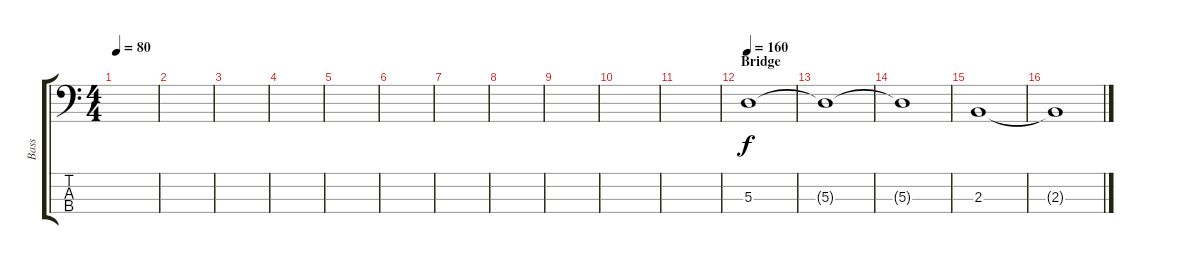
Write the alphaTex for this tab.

\track ("Bass" "Bass") {instrument electricbassfinger}
\staff {score tabs}
\tuning (G2 D2 A1 E1) {hide}
\ts (4 4)
\tempo 80
\clef f4
\ks c
|
|
|
|
|
|
|
|
|
|
|
\section ("" "Bridge")
\tempo 160
5.3.1 |
5.3{t}.1 |
5.3{t}.1 |
2.3.1 |
2.3{t}.1
